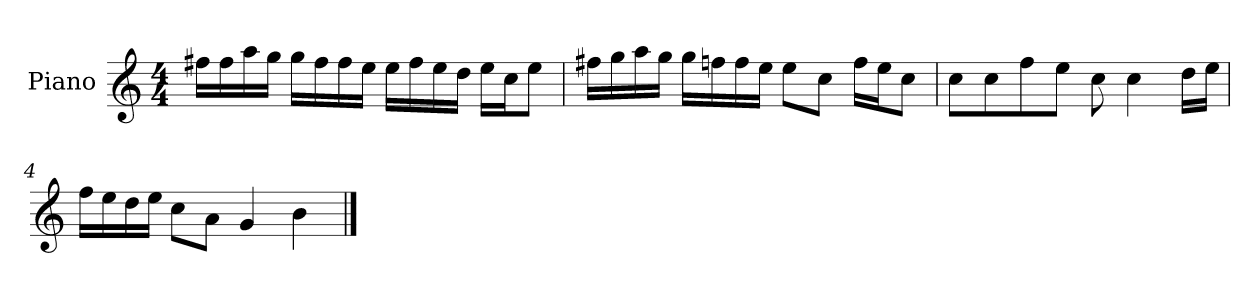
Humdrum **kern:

**kern
*part1
*staff1
*I"Piano
*I'P-no
*clefG2
*k[]
*M4/4
*MM90
=1
16ff#X\LL
16ff#\
16aa\
16gg\JJ
16gg\LL
16ff#\
16ff#\
16ee\JJ
16ee\LL
16ff#\
16ee\
16dd\JJ
16ee\LL
16cc\J
8ee\J
=2
16ff#X\LL
16gg\
16aa\
16gg\JJ
16gg\LL
16ffn\
16ff\
16ee\JJ
8ee\L
8cc\J
16ff\LL
16ee\J
8cc\J
=3
8cc\L
8cc\
8ff\
8ee\J
8cc\
4cc\
16dd\LL
16ee\JJ
!!LO:LB:g=z
=4
16ff\LL
16ee\
16dd\
16ee\JJ
8cc\L
8a\J
4g/
4b\
==
*-
